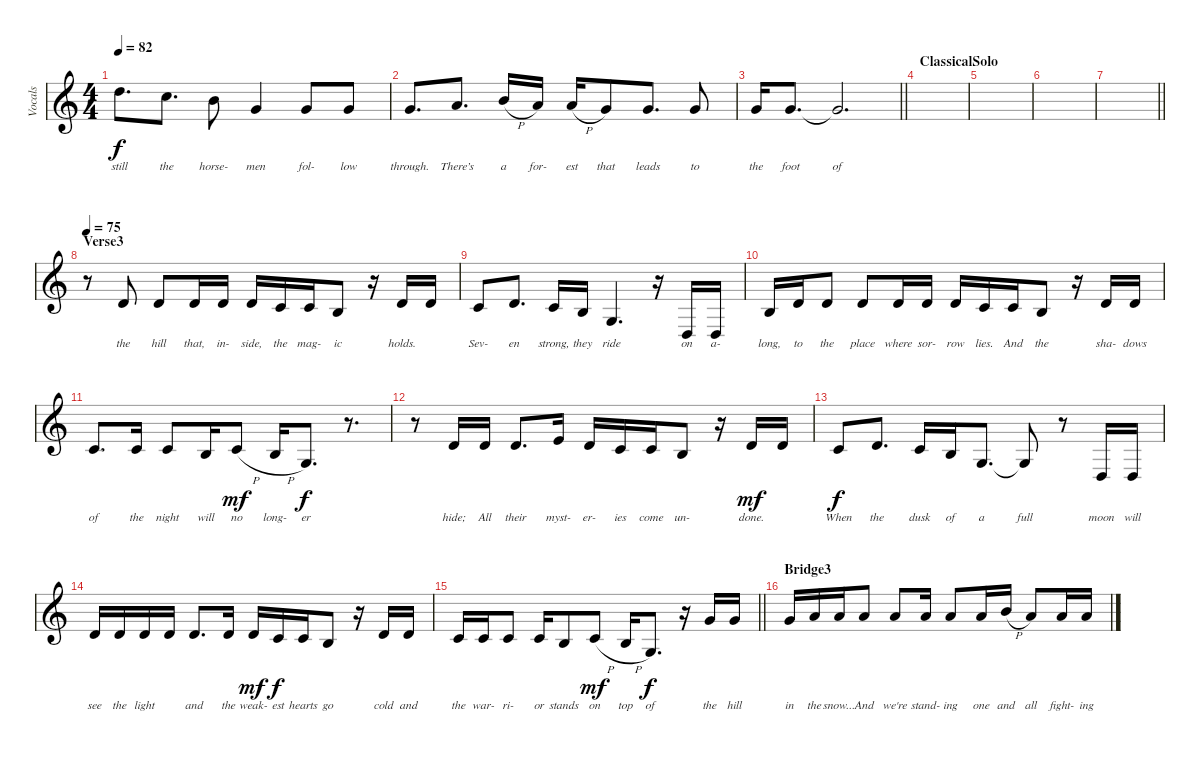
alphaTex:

\track ("Vocals" "Vocals") {instrument trumpet}
\staff {score}
\tuning (E4 B3 G3 D3 A2 E2) {hide}
\ts (4 4)
\tempo 82
\clef g2
\ks c
10.1.8{d lyrics (0 "still") lyrics (1 "") lyrics (2 "") lyrics (3 "") lyrics (4 "") dy f} 8.1.8{d lyrics (0 "the") lyrics (1 "") lyrics (2 "") lyrics (3 "") lyrics (4 "")} 7.1.8{lyrics (0 "horse-") lyrics (1 "") lyrics (2 "") lyrics (3 "") lyrics (4 "")} 3.1.4{lyrics (0 "men") lyrics (1 "") lyrics (2 "") lyrics (3 "") lyrics (4 "")} 3.1.8{lyrics (0 "fol-") lyrics (1 "") lyrics (2 "") lyrics (3 "") lyrics (4 "")} 3.1.8{lyrics (0 "low") lyrics (1 "") lyrics (2 "") lyrics (3 "") lyrics (4 "")} |
3.1.8{d lyrics (0 "through.") lyrics (1 "") lyrics (2 "") lyrics (3 "") lyrics (4 "")} 5.1.8{d lyrics (0 "There’s") lyrics (1 "") lyrics (2 "") lyrics (3 "") lyrics (4 "")} 7.1{h}.16{lyrics (0 "a") lyrics (1 "") lyrics (2 "") lyrics (3 "") lyrics (4 "")} 5.1.16{lyrics (0 "for-") lyrics (1 "") lyrics (2 "") lyrics (3 "") lyrics (4 "")} 5.1{h}.16{lyrics (0 "est") lyrics (1 "") lyrics (2 "") lyrics (3 "") lyrics (4 "")} 3.1.8{lyrics (0 "that") lyrics (1 "") lyrics (2 "") lyrics (3 "") lyrics (4 "")} 3.1.8{d lyrics (0 "leads") lyrics (1 "") lyrics (2 "") lyrics (3 "") lyrics (4 "")} 3.1.8{lyrics (0 "to") lyrics (1 "") lyrics (2 "") lyrics (3 "") lyrics (4 "")} |
\barLineRight lightlight
3.1.16{lyrics (0 "the") lyrics (1 "") lyrics (2 "") lyrics (3 "") lyrics (4 "")} 3.1.8{d lyrics (0 "foot") lyrics (1 "") lyrics (2 "") lyrics (3 "") lyrics (4 "")} 3.1{t}.2{d lyrics (0 "of") lyrics (1 "") lyrics (2 "") lyrics (3 "") lyrics (4 "")} |
\section ("" "ClassicalSolo")
|
|
|
\barLineRight lightlight
|
\section ("" "Verse3")
\tempo 75
r.8 3.2.8{lyrics (0 "the") lyrics (1 "") lyrics (2 "") lyrics (3 "") lyrics (4 "")} 3.2.8{lyrics (0 "hill") lyrics (1 "") lyrics (2 "") lyrics (3 "") lyrics (4 "")} 3.2.16{lyrics (0 "that,") lyrics (1 "") lyrics (2 "") lyrics (3 "") lyrics (4 "")} 3.2.16{lyrics (0 "in-") lyrics (1 "") lyrics (2 "") lyrics (3 "") lyrics (4 "")} 3.2.16{lyrics (0 "side,") lyrics (1 "") lyrics (2 "") lyrics (3 "") lyrics (4 "")} 1.2.16{lyrics (0 "the") lyrics (1 "") lyrics (2 "") lyrics (3 "") lyrics (4 "")} 1.2.16{lyrics (0 "mag-") lyrics (1 "") lyrics (2 "") lyrics (3 "") lyrics (4 "")} 0.2.8{lyrics (0 "ic") lyrics (1 "") lyrics (2 "") lyrics (3 "") lyrics (4 "")} r.16 3.2.16{lyrics (0 "holds.") lyrics (1 "") lyrics (2 "") lyrics (3 "") lyrics (4 "")} 3.2.16{lyrics (0 "") lyrics (1 "") lyrics (2 "") lyrics (3 "") lyrics (4 "")} |
1.2.8{lyrics (0 "Sev-") lyrics (1 "") lyrics (2 "") lyrics (3 "") lyrics (4 "")} 3.2.8{d lyrics (0 "en") lyrics (1 "") lyrics (2 "") lyrics (3 "") lyrics (4 "")} 1.2.16{lyrics (0 "strong,") lyrics (1 "") lyrics (2 "") lyrics (3 "") lyrics (4 "")} 0.2.16{lyrics (0 "they") lyrics (1 "") lyrics (2 "") lyrics (3 "") lyrics (4 "")} 0.3.4{d lyrics (0 "ride") lyrics (1 "") lyrics (2 "") lyrics (3 "") lyrics (4 "")} r.16 0.4.16{lyrics (0 "on") lyrics (1 "") lyrics (2 "") lyrics (3 "") lyrics (4 "")} 0.4.16{lyrics (0 "a-") lyrics (1 "") lyrics (2 "") lyrics (3 "") lyrics (4 "")} |
0.2.16{lyrics (0 "long,") lyrics (1 "") lyrics (2 "") lyrics (3 "") lyrics (4 "")} 3.2.16{lyrics (0 "to") lyrics (1 "") lyrics (2 "") lyrics (3 "") lyrics (4 "")} 3.2.8{lyrics (0 "the") lyrics (1 "") lyrics (2 "") lyrics (3 "") lyrics (4 "")} 3.2.8{lyrics (0 "place") lyrics (1 "") lyrics (2 "") lyrics (3 "") lyrics (4 "")} 3.2.16{lyrics (0 "where") lyrics (1 "") lyrics (2 "") lyrics (3 "") lyrics (4 "")} 3.2.16{lyrics (0 "sor-") lyrics (1 "") lyrics (2 "") lyrics (3 "") lyrics (4 "")} 3.2.16{lyrics (0 "row") lyrics (1 "") lyrics (2 "") lyrics (3 "") lyrics (4 "")} 1.2.16{lyrics (0 "lies.") lyrics (1 "") lyrics (2 "") lyrics (3 "") lyrics (4 "")} 1.2.16{lyrics (0 "And") lyrics (1 "") lyrics (2 "") lyrics (3 "") lyrics (4 "")} 0.2.8{lyrics (0 "the") lyrics (1 "") lyrics (2 "") lyrics (3 "") lyrics (4 "")} r.16 3.2.16{lyrics (0 "sha-") lyrics (1 "") lyrics (2 "") lyrics (3 "") lyrics (4 "")} 3.2.16{lyrics (0 "dows") lyrics (1 "") lyrics (2 "") lyrics (3 "") lyrics (4 "")} |
1.2.8{d lyrics (0 "of") lyrics (1 "") lyrics (2 "") lyrics (3 "") lyrics (4 "")} 1.2.16{lyrics (0 "the") lyrics (1 "") lyrics (2 "") lyrics (3 "") lyrics (4 "")} 1.2.8{lyrics (0 "night") lyrics (1 "") lyrics (2 "") lyrics (3 "") lyrics (4 "")} 0.2.16{lyrics (0 "will") lyrics (1 "") lyrics (2 "") lyrics (3 "") lyrics (4 "")} 5.3{h}.8{lyrics (0 "no") lyrics (1 "") lyrics (2 "") lyrics (3 "") lyrics (4 "") dy mf} 4.3{h}.16{lyrics (0 "long-") lyrics (1 "") lyrics (2 "") lyrics (3 "") lyrics (4 "")} 0.3.8{d lyrics (0 "er") lyrics (1 "") lyrics (2 "") lyrics (3 "") lyrics (4 "") dy f} r.8{d} |
r.8 3.2.16{lyrics (0 "hide;") lyrics (1 "") lyrics (2 "") lyrics (3 "") lyrics (4 "")} 3.2.16{lyrics (0 "All") lyrics (1 "") lyrics (2 "") lyrics (3 "") lyrics (4 "")} 3.2.8{d lyrics (0 "their") lyrics (1 "") lyrics (2 "") lyrics (3 "") lyrics (4 "")} 5.2.16{lyrics (0 "myst-") lyrics (1 "") lyrics (2 "") lyrics (3 "") lyrics (4 "")} 3.2.16{lyrics (0 "er-") lyrics (1 "") lyrics (2 "") lyrics (3 "") lyrics (4 "")} 1.2.16{lyrics (0 "ies") lyrics (1 "") lyrics (2 "") lyrics (3 "") lyrics (4 "")} 1.2.16{lyrics (0 "come") lyrics (1 "") lyrics (2 "") lyrics (3 "") lyrics (4 "")} 0.2.8{lyrics (0 "un-") lyrics (1 "") lyrics (2 "") lyrics (3 "") lyrics (4 "")} r.16 3.2.16{lyrics (0 "done.") lyrics (1 "") lyrics (2 "") lyrics (3 "") lyrics (4 "") dy mf} 3.2.16{lyrics (0 "") lyrics (1 "") lyrics (2 "") lyrics (3 "") lyrics (4 "")} |
1.2.8{lyrics (0 "When") lyrics (1 "") lyrics (2 "") lyrics (3 "") lyrics (4 "") dy f} 3.2.8{d lyrics (0 "the") lyrics (1 "") lyrics (2 "") lyrics (3 "") lyrics (4 "")} 1.2.16{lyrics (0 "dusk") lyrics (1 "") lyrics (2 "") lyrics (3 "") lyrics (4 "")} 0.2.16{lyrics (0 "of") lyrics (1 "") lyrics (2 "") lyrics (3 "") lyrics (4 "")} 0.3.8{d lyrics (0 "a") lyrics (1 "") lyrics (2 "") lyrics (3 "") lyrics (4 "")} 0.3{t}.8{lyrics (0 "full") lyrics (1 "") lyrics (2 "") lyrics (3 "") lyrics (4 "")} r.8 0.4.16{lyrics (0 "moon") lyrics (1 "") lyrics (2 "") lyrics (3 "") lyrics (4 "")} 0.4.16{lyrics (0 "will") lyrics (1 "") lyrics (2 "") lyrics (3 "") lyrics (4 "")} |
3.2.16{lyrics (0 "see") lyrics (1 "") lyrics (2 "") lyrics (3 "") lyrics (4 "")} 3.2.16{lyrics (0 "the") lyrics (1 "") lyrics (2 "") lyrics (3 "") lyrics (4 "")} 3.2.16{lyrics (0 "light") lyrics (1 "") lyrics (2 "") lyrics (3 "") lyrics (4 "")} 3.2.16{lyrics (0 "") lyrics (1 "") lyrics (2 "") lyrics (3 "") lyrics (4 "")} 3.2.8{d lyrics (0 "and") lyrics (1 "") lyrics (2 "") lyrics (3 "") lyrics (4 "")} 3.2.16{lyrics (0 "the") lyrics (1 "") lyrics (2 "") lyrics (3 "") lyrics (4 "")} 3.2.16{lyrics (0 "weak-") lyrics (1 "") lyrics (2 "") lyrics (3 "") lyrics (4 "") dy mf} 1.2.16{lyrics (0 "est") lyrics (1 "") lyrics (2 "") lyrics (3 "") lyrics (4 "") dy f} 1.2.16{lyrics (0 "hearts") lyrics (1 "") lyrics (2 "") lyrics (3 "") lyrics (4 "")} 0.2.8{lyrics (0 "go") lyrics (1 "") lyrics (2 "") lyrics (3 "") lyrics (4 "")} r.16 3.2.16{lyrics (0 "cold") lyrics (1 "") lyrics (2 "") lyrics (3 "") lyrics (4 "")} 3.2.16{lyrics (0 "and") lyrics (1 "") lyrics (2 "") lyrics (3 "") lyrics (4 "")} |
\barLineRight lightlight
1.2.16{lyrics (0 "the") lyrics (1 "") lyrics (2 "") lyrics (3 "") lyrics (4 "")} 1.2.16{lyrics (0 "war-") lyrics (1 "") lyrics (2 "") lyrics (3 "") lyrics (4 "")} 1.2.8{lyrics (0 "ri-") lyrics (1 "") lyrics (2 "") lyrics (3 "") lyrics (4 "")} 1.2.16{lyrics (0 "or") lyrics (1 "") lyrics (2 "") lyrics (3 "") lyrics (4 "")} 0.2.8{lyrics (0 "stands") lyrics (1 "") lyrics (2 "") lyrics (3 "") lyrics (4 "")} 5.3{h}.8{lyrics (0 "on") lyrics (1 "") lyrics (2 "") lyrics (3 "") lyrics (4 "") dy mf} 4.3{h}.16{lyrics (0 "top") lyrics (1 "") lyrics (2 "") lyrics (3 "") lyrics (4 "")} 0.3.8{d lyrics (0 "of") lyrics (1 "") lyrics (2 "") lyrics (3 "") lyrics (4 "") dy f} r.16 3.1.16{lyrics (0 "the") lyrics (1 "") lyrics (2 "") lyrics (3 "") lyrics (4 "")} 3.1.16{lyrics (0 "hill") lyrics (1 "") lyrics (2 "") lyrics (3 "") lyrics (4 "")} |
\section ("" "Bridge3")
3.1.16{lyrics (0 "in") lyrics (1 "") lyrics (2 "") lyrics (3 "") lyrics (4 "")} 5.1.16{lyrics (0 "the") lyrics (1 "") lyrics (2 "") lyrics (3 "") lyrics (4 "")} 5.1.16{lyrics (0 "snow...") lyrics (1 "") lyrics (2 "") lyrics (3 "") lyrics (4 "")} 5.1.8{lyrics (0 "And") lyrics (1 "") lyrics (2 "") lyrics (3 "") lyrics (4 "")} 5.1.8{lyrics (0 "we're") lyrics (1 "") lyrics (2 "") lyrics (3 "") lyrics (4 "")} 5.1.16{lyrics (0 "stand-") lyrics (1 "") lyrics (2 "") lyrics (3 "") lyrics (4 "")} 5.1.8{lyrics (0 "ing") lyrics (1 "") lyrics (2 "") lyrics (3 "") lyrics (4 "")} 5.1.16{lyrics (0 "one") lyrics (1 "") lyrics (2 "") lyrics (3 "") lyrics (4 "")} 7.1{h}.16{lyrics (0 "and") lyrics (1 "") lyrics (2 "") lyrics (3 "") lyrics (4 "")} 5.1.8{lyrics (0 "all") lyrics (1 "") lyrics (2 "") lyrics (3 "") lyrics (4 "")} 5.1.16{lyrics (0 "fight-") lyrics (1 "") lyrics (2 "") lyrics (3 "") lyrics (4 "")} 5.1.16{lyrics (0 "ing") lyrics (1 "") lyrics (2 "") lyrics (3 "") lyrics (4 "")}
